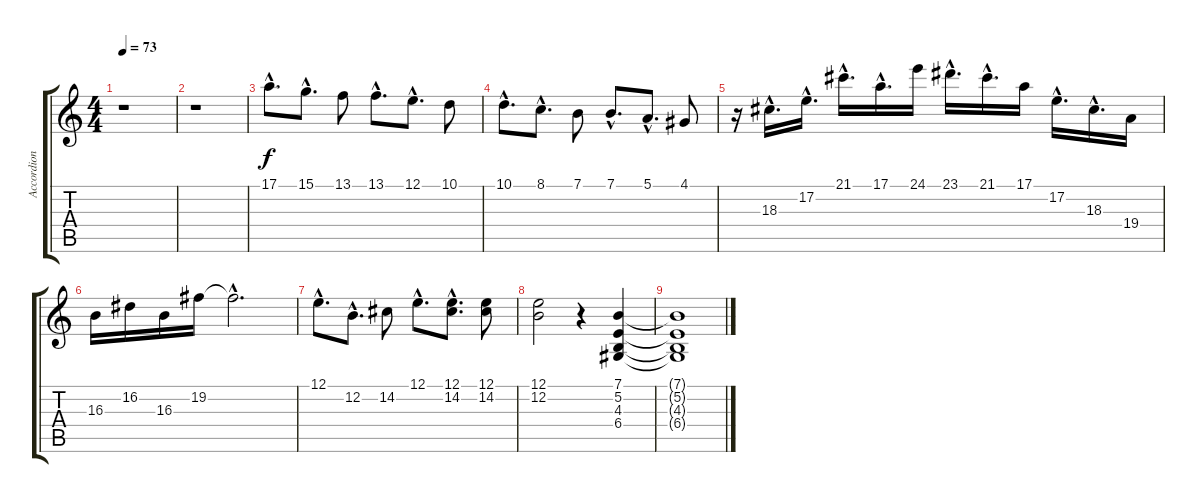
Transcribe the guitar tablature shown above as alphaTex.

\track ("Accordion" "Accordion") {instrument accordion}
\staff {score tabs}
\tuning (E4 B3 G3 D3 A2 E2) {hide}
\ts (4 4)
\tempo 73
\clef g2
\ks c
r.1{dy f} |
r.1 |
17.1{hac}.8{d} 15.1{hac}.8{d} 13.1.8 13.1{hac}.8{d} 12.1{hac}.8{d} 10.1.8 |
10.1{hac}.8{d} 8.1{hac}.8{d} 7.1.8 7.1{hac}.8{d} 5.1{hac}.8{d} 4.1.8 |
r.16 18.3{hac}.16{d} 17.2{hac}.16{d} 21.1{hac}.16{d} 17.1{hac}.16{d} 24.1.16 23.1{hac}.16{d} 21.1{hac}.16{d} 17.1.16 17.2{hac}.16{d} 18.3{hac}.16{d} 19.4.16 |
16.3.16 16.2.16 16.3.16 19.2.16 19.2{hac t}.2{d} |
12.1{hac}.8{d} 12.2{hac}.8{d} 14.2.8 12.1{hac}.8{d} (12.1{hac} 14.2{hac}).8{d} (12.1 14.2).8 |
(12.1 12.2).2{volume 6} r.4 (7.1 5.2 4.3 6.4).4{volume 6} |
(7.1{t} 5.2{t} 4.3{t} 6.4{t}).1{volume 4}
